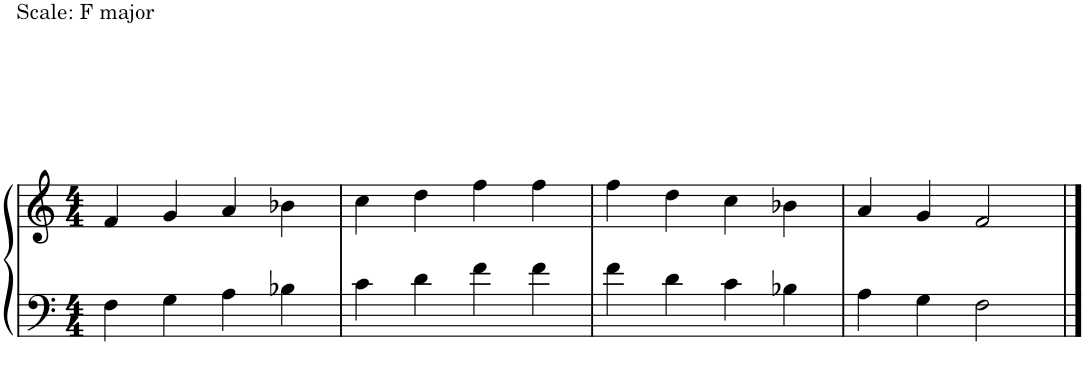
**kern	**kern
*part1	*part1
*staff2	*staff1
*I"Piano	*
*I'Pno.	*
!!LO:PB:g=z
*clefF4	*clefG2
*k[]	*k[]
*M4/4	*M4/4
=1	=1
!	!LO:TX:a:t=Scale&colon; F major
!LO:TX:a:t=Scale&colon; F major	!
4F\	4f/
4G\	4g/
4A\	4a/
4B-X\	4b-X\
=2	=2
4c\	4cc\
4d\	4dd\
4f\	4ff\
4f\	4ff\
=3	=3
4f\	4ff\
4d\	4dd\
4c\	4cc\
4B-X\	4b-X\
=4	=4
4A\	4a/
4G\	4g/
2F\	2f/
==	==
*-	*-
